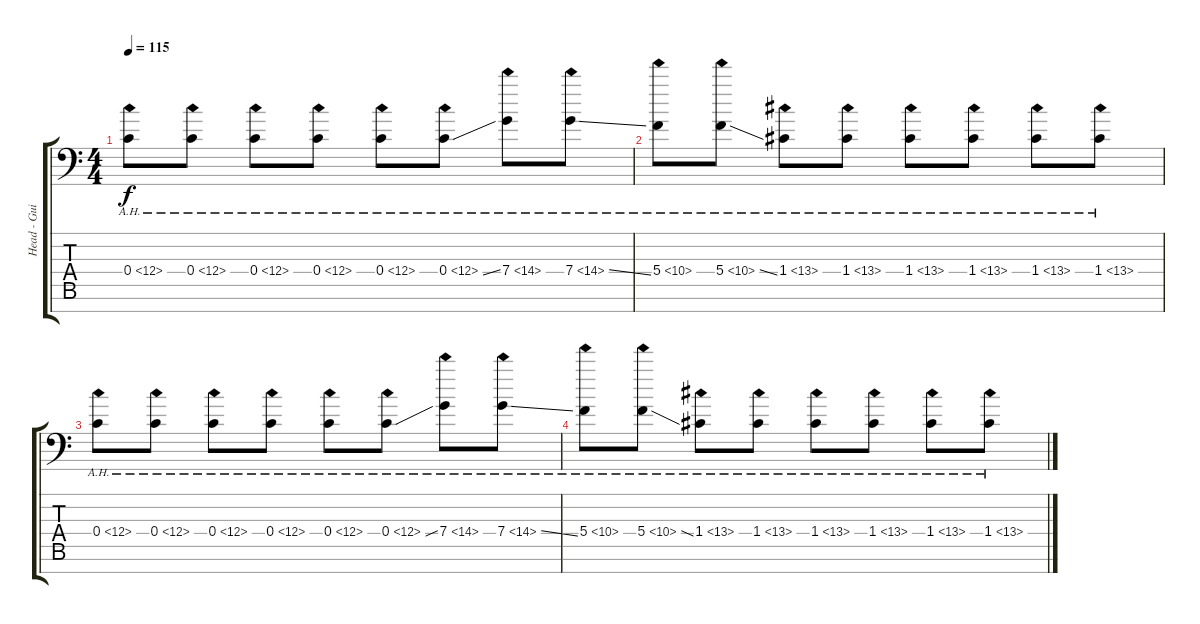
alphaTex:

\track ("Head - Guitar" "Head - Gui") {instrument electricguitarclean}
\staff {score tabs}
\tuning (D4 A3 F3 C3 G2 D2 A1) {hide}
\ts (4 4)
\tempo 115
\clef f4
\ks c
0.4{ah 12}.8{dy f} 0.4{ah 12}.8 0.4{ah 12}.8 0.4{ah 12}.8 0.4{ah 12}.8 0.4{ah 12 ss}.8 7.4{ah 7}.8 7.4{ah 7 ss}.8 |
5.4{ah 5}.8 5.4{ah 5 ss}.8 1.4{ah 12}.8 1.4{ah 12}.8{volume 0} 1.4{ah 12}.8 1.4{ah 12}.8 1.4{ah 12}.8 1.4{ah 12}.8 |
0.4{ah 12}.8 0.4{ah 12}.8 0.4{ah 12}.8 0.4{ah 12}.8 0.4{ah 12}.8 0.4{ah 12 ss}.8 7.4{ah 7}.8 7.4{ah 7 ss}.8 |
5.4{ah 5}.8 5.4{ah 5 ss}.8 1.4{ah 12}.8 1.4{ah 12}.8 1.4{ah 12}.8 1.4{ah 12}.8 1.4{ah 12}.8 1.4{ah 12}.8
